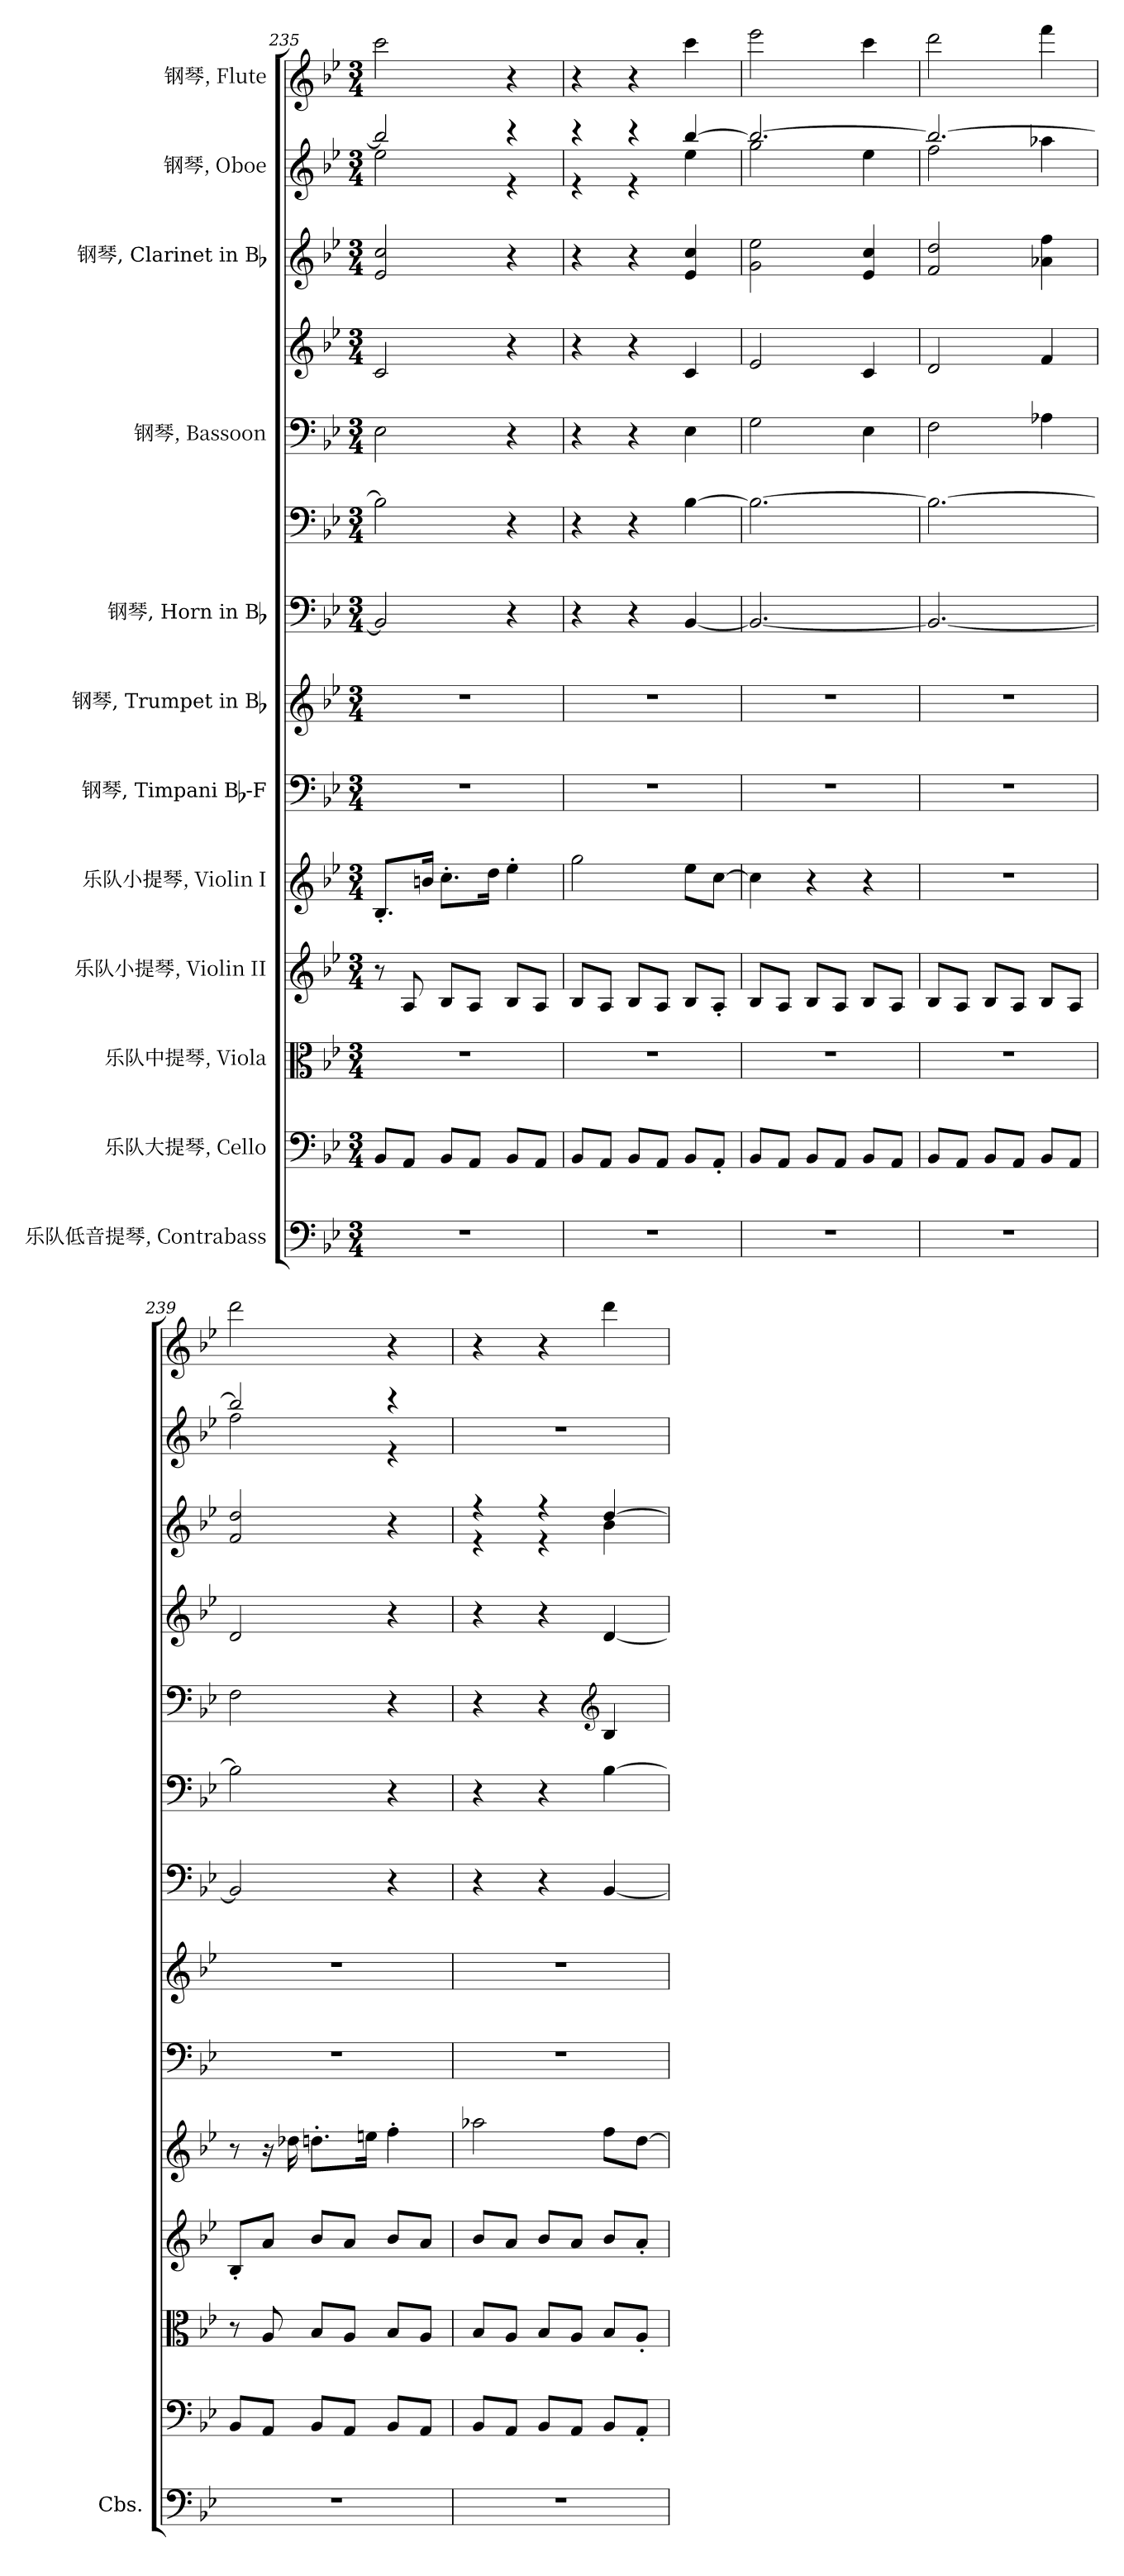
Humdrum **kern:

**kern	**kern	**kern	**kern	**kern	**kern	**kern	**kern	**kern	**kern	**kern	**kern	**kern	**kern
*part12	*part11	*part10	*part9	*part8	*part7	*part6	*part5	*part5	*part4	*part4	*part3	*part2	*part1
*staff14	*staff13	*staff12	*staff11	*staff10	*staff9	*staff8	*staff7	*staff6	*staff5	*staff4	*staff3	*staff2	*staff1
*I"乐队低音提琴, Contrabass	*I"乐队大提琴, Cello	*I"乐队中提琴, Viola	*I"乐队小提琴, Violin II	*I"乐队小提琴, Violin I	*I"钢琴, Timpani Bb-F	*I"钢琴, Trumpet in Bb	*I"钢琴, Horn in Bb	*	*I"钢琴, Bassoon	*	*I"钢琴, Clarinet in Bb	*I"钢琴, Oboe	*I"钢琴, Flute
*I'Cbs.	*	*	*	*	*	*	*	*	*	*	*	*	*
!!LO:PB:g=z
*clefF4	*clefF4	*clefC3	*clefG2	*clefG2	*clefF4	*clefG2	*clefF4	*clefF4	*clefF4	*clefG2	*clefG2	*clefG2	*clefG2
*ITrd7c12	*	*	*	*	*	*	*	*	*	*	*	*	*
*k[b-e-]	*k[b-e-]	*k[b-e-]	*k[b-e-]	*k[b-e-]	*k[b-e-]	*k[b-e-]	*k[b-e-]	*k[b-e-]	*k[b-e-]	*k[b-e-]	*k[b-e-]	*k[b-e-]	*k[b-e-]
*M3/4	*M3/4	*M3/4	*M3/4	*M3/4	*M3/4	*M3/4	*M3/4	*M3/4	*M3/4	*M3/4	*M3/4	*M3/4	*M3/4
=235	=235	=235	=235	=235	=235	=235	=235	=235	=235	=235	=235	=235	=235
*	*	*	*	*	*	*	*	*	*	*	*	*^	*
2.r	8BB-/L	2.r	8r	8.B-'/L	2.r	2.r	2BB-/]	2B-\]	2E-\	2c/	2e-/ 2cc/	2bb-/]	2ee-\	2ccc\
.	8AA/J	.	8A/	.	.	.	.	.	.	.	.	.	.	.
.	.	.	.	16bn/Jk	.	.	.	.	.	.	.	.	.	.
.	8BB-/L	.	8B-/L	8.cc'\L	.	.	.	.	.	.	.	.	.	.
.	8AA/J	.	8A/J	.	.	.	.	.	.	.	.	.	.	.
.	.	.	.	16dd\Jk	.	.	.	.	.	.	.	.	.	.
.	8BB-/L	.	8B-/L	4ee-'\	.	.	4r	4r	4r	4r	4r	4r	4r	4r
.	8AA/J	.	8A/J	.	.	.	.	.	.	.	.	.	.	.
=236	=236	=236	=236	=236	=236	=236	=236	=236	=236	=236	=236	=236	=236	=236
2.r	8BB-/L	2.r	8B-/L	2gg\	2.r	2.r	4r	4r	4r	4r	4r	4r	4r	4r
.	8AA/J	.	8A/J	.	.	.	.	.	.	.	.	.	.	.
.	8BB-/L	.	8B-/L	.	.	.	4r	4r	4r	4r	4r	4r	4r	4r
.	8AA/J	.	8A/J	.	.	.	.	.	.	.	.	.	.	.
.	8BB-/L	.	8B-/L	8ee-\L	.	.	[4BB-/	[4B-\	4E-\	4c/	4e-/ 4cc/	[4bb-/	4ee-\	4ccc\
.	8AA'/J	.	8A'/J	[8cc\J	.	.	.	.	.	.	.	.	.	.
=237	=237	=237	=237	=237	=237	=237	=237	=237	=237	=237	=237	=237	=237	=237
2.r	8BB-/L	2.r	8B-/L	4cc\]	2.r	2.r	2.BB-/_	2.B-\_	2G\	2e-/	2g\ 2ee-\	2.bb-/_	2gg\	2eee-\
.	8AA/J	.	8A/J	.	.	.	.	.	.	.	.	.	.	.
.	8BB-/L	.	8B-/L	4r	.	.	.	.	.	.	.	.	.	.
.	8AA/J	.	8A/J	.	.	.	.	.	.	.	.	.	.	.
.	8BB-/L	.	8B-/L	4r	.	.	.	.	4E-\	4c/	4e-/ 4cc/	.	4ee-\	4ccc\
.	8AA/J	.	8A/J	.	.	.	.	.	.	.	.	.	.	.
=238	=238	=238	=238	=238	=238	=238	=238	=238	=238	=238	=238	=238	=238	=238
2.r	8BB-/L	2.r	8B-/L	2.r	2.r	2.r	2.BB-/_	2.B-\_	2F\	2d/	2f/ 2dd/	2.bb-/_	2ff\	2ddd\
.	8AA/J	.	8A/J	.	.	.	.	.	.	.	.	.	.	.
.	8BB-/L	.	8B-/L	.	.	.	.	.	.	.	.	.	.	.
.	8AA/J	.	8A/J	.	.	.	.	.	.	.	.	.	.	.
.	8BB-/L	.	8B-/L	.	.	.	.	.	4A-X\	4f/	4a-X\ 4ff\	.	4aa-X\	4fff\
.	8AA/J	.	8A/J	.	.	.	.	.	.	.	.	.	.	.
!!LO:PB:g=z
=239	=239	=239	=239	=239	=239	=239	=239	=239	=239	=239	=239	=239	=239	=239
2.r	8BB-/L	8r	8B-'/L	8r	2.r	2.r	2BB-/]	2B-\]	2F\	2d/	2f/ 2dd/	2bb-/]	2ff\	2ddd\
.	8AA/J	8A/	8a/J	16r	.	.	.	.	.	.	.	.	.	.
.	.	.	.	16dd-X\	.	.	.	.	.	.	.	.	.	.
.	8BB-/L	8B-/L	8b-/L	8.ddn'\L	.	.	.	.	.	.	.	.	.	.
.	8AA/J	8A/J	8a/J	.	.	.	.	.	.	.	.	.	.	.
.	.	.	.	16een\Jk	.	.	.	.	.	.	.	.	.	.
.	8BB-/L	8B-/L	8b-/L	4ff'\	.	.	4r	4r	4r	4r	4r	4r	4r	4r
.	8AA/J	8A/J	8a/J	.	.	.	.	.	.	.	.	.	.	.
*	*	*	*	*	*	*	*	*	*	*	*	*v	*v	*
=240	=240	=240	=240	=240	=240	=240	=240	=240	=240	=240	=240	=240	=240
*	*	*	*	*	*	*	*	*	*	*	*^	*	*
2.r	8BB-/L	8B-/L	8b-/L	2aa-X\	2.r	2.r	4r	4r	4r	4r	4r	4r	2.r	4r
.	8AA/J	8A/J	8a/J	.	.	.	.	.	.	.	.	.	.	.
.	8BB-/L	8B-/L	8b-/L	.	.	.	4r	4r	4r	4r	4r	4r	.	4r
.	8AA/J	8A/J	8a/J	.	.	.	.	.	.	.	.	.	.	.
*	*	*	*	*	*	*	*	*	*clefG2	*	*	*	*	*
.	8BB-/L	8B-/L	8b-/L	8ff\L	.	.	[4BB-/	[4B-\	4B-/	[4d/	[4dd/	4b-\	.	4ddd\
.	8AA'/J	8A'/J	8a'/J	[8dd\J	.	.	.	.	.	.	.	.	.	.
*	*	*	*	*	*	*	*	*	*	*	*v	*v	*	*
=	=	=	=	=	=	=	=	=	=	=	=	=	=
*-	*-	*-	*-	*-	*-	*-	*-	*-	*-	*-	*-	*-	*-
